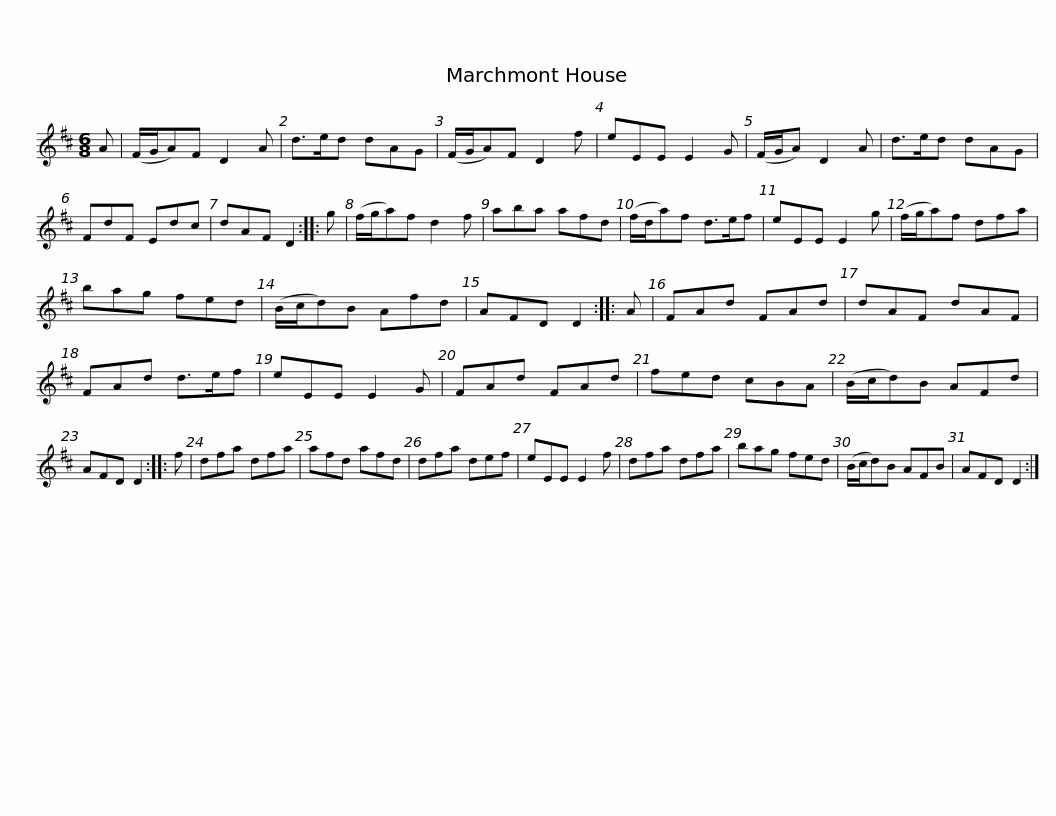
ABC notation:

X:1
L:1/8
M:6/8
I:linebreak $
K:D
V:1 treble
V:1
 A | (F/G/A)F D2 A | d>ed dAG | (F/G/A)F D2 f | eEE E2 G | %5
 (F/G/A) D2 A | d>ed dAG | FdF Edc |$ dAF D2 :: g | %10
 (f/g/a)f d2 f | aba afd | (f/d/a)f d>ef | eEE E2 g | (f/g/a)f dfa |$ %15
 bag fed | (B/c/d)B Afd | AFD D2 :: A | FAd FAd | %20
 dAF dAF | FAd d>ef | eEE E2 G |$ FAd FAd | fed cBA | %25
 (B/c/d)B AFd | AFD D2 :: f | dfa dfa | afd afd | %30
 dfa def |$ eEE E2 f | dfa dfa | bag fed | (B/c/d)B AFB | %35
 AFD D2 :| %36
